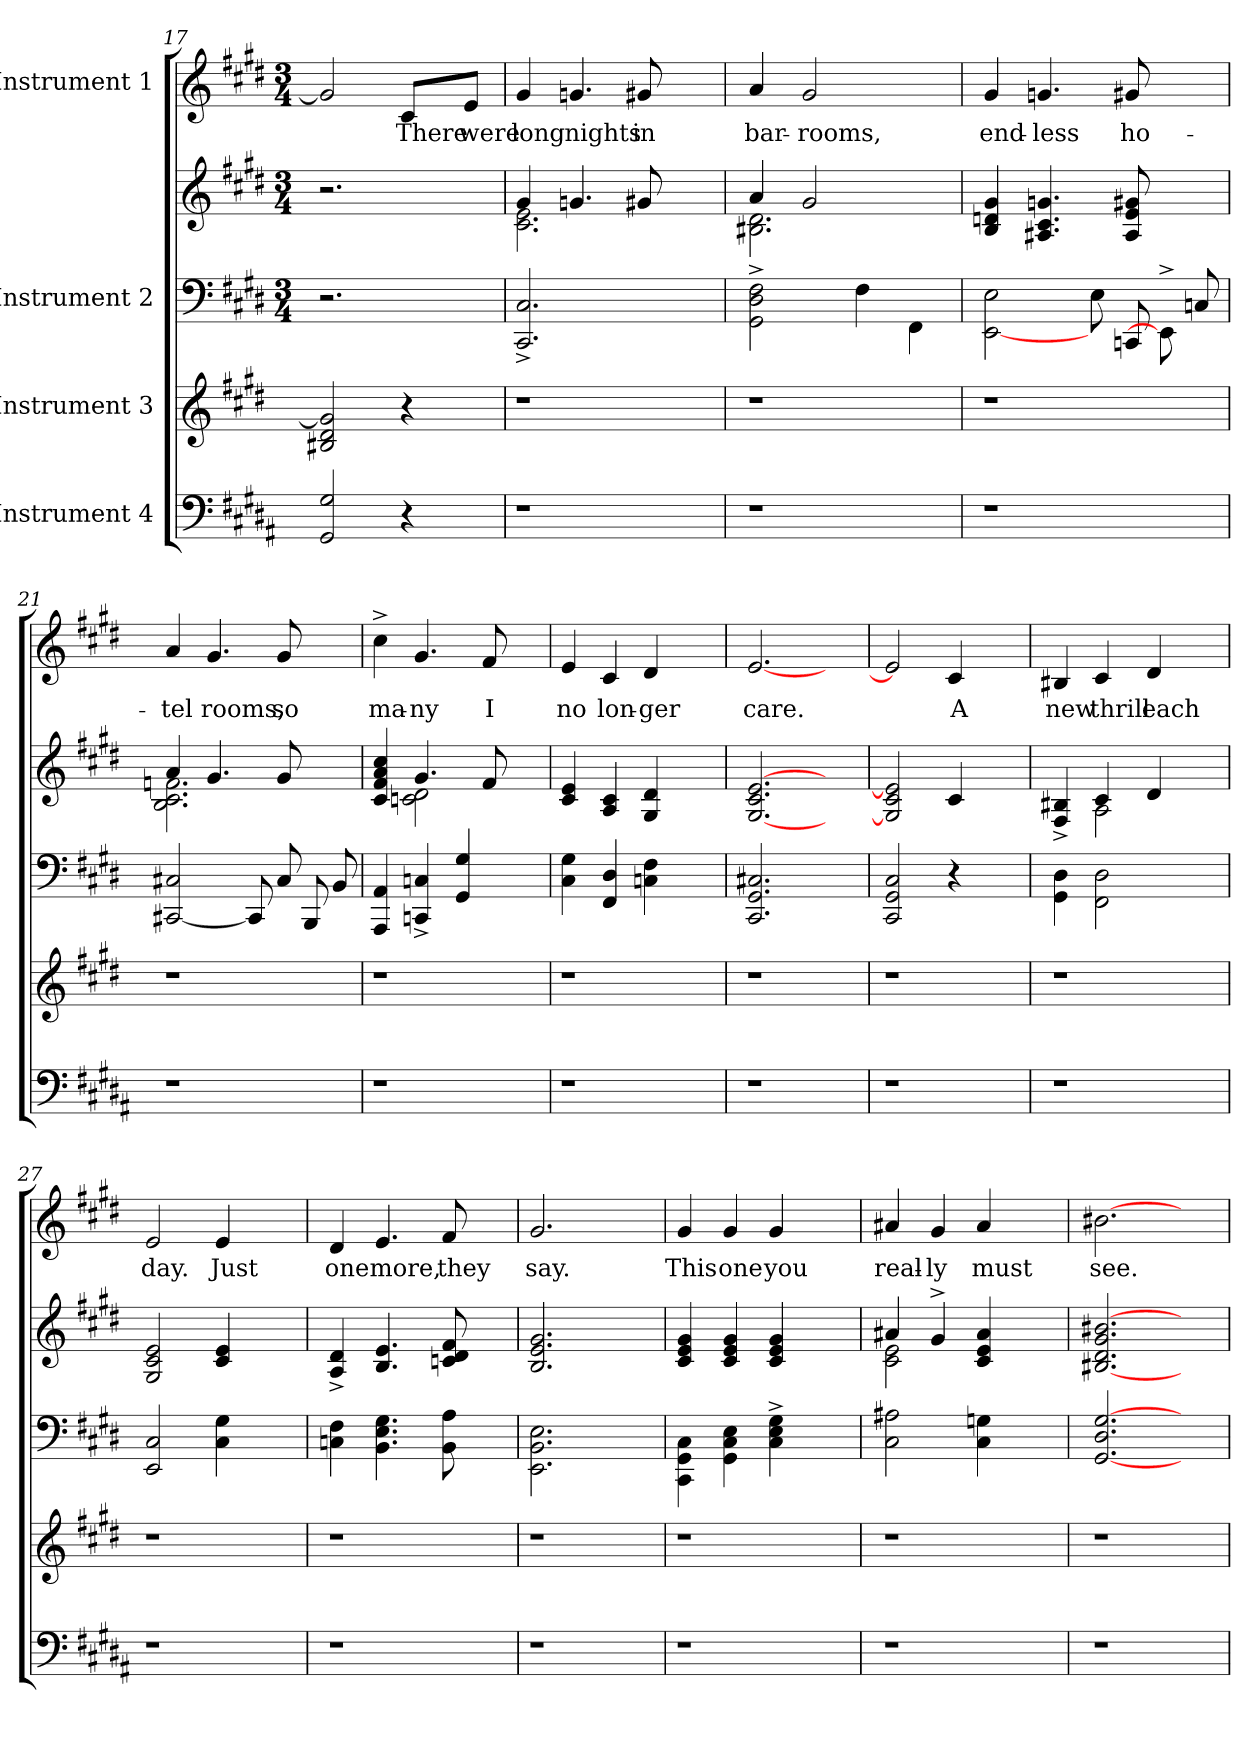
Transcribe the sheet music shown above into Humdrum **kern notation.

**kern	**kern	**kern	**kern	**kern	**text
*part4	*part3	*part2	*part2	*part1	*part1
*staff5	*staff4	*staff3	*staff2	*staff1	*staff1
*I"Instrument 4	*I"Instrument 3	*I"Instrument 2	*	*I"Instrument 1	*
*clefF4	*clefG2	*clefF4	*clefG2	*clefG2	*
*ITrd-3c-5	*	*	*	*	*
*k[f#c#g#d#]	*k[f#c#g#d#]	*k[f#c#g#d#]	*k[f#c#g#d#]	*k[f#c#g#d#]	*
*E:	*E:	*E:	*E:	*E:	*
*	*	*M3/4	*M3/4	*M3/4	*
=17	=17	=17	=17	=17	=17
2c#/ 2C#/	2g#/] 2d#/ 2B#X/	2.r	2.r	2g#/]	.
!	!	!	!	!	!LO:LY:b
4r	4r	.	.	8c#/L	There
!	!	!	!	!	!LO:LY:b
.	.	.	.	8e/J	were
!!LO:PB:g=z
=18	=18	=18	=18	=18	=18
*	*	*	*^	*	*
!	!	!	!	!	!	!LO:LY:b
1r	1r	2.CC#/^> 2.C#/^>	4g#/	2.c#\ 2.e\	4g#/	long
!	!	!	!	!	!	!LO:LY:b:cj
.	.	.	4.gn/	.	4.gn/	nights
!	!	!	!	!	!	!LO:LY:b:rj
.	.	.	8g#X/	.	8g#X/	in
.	.	4ryy	4ryy	4ryy	4ryy	.
=19	=19	=19	=19	=19	=19	=19
!	!	!	!	!	!	!LO:LY:b
1r	1r	2GG#\^> 2D#\^> 2F#\^>	4a/	2.d#\ 2.B#X\	4a/	bar-
!	!	!	!	!	!	!LO:LY:b:cj
.	.	.	2g#/	.	2g#/	-rooms,
.	.	4F#\	.	.	.	.
.	.	4FF#\	4ryy	4ryy	4ryy	.
=20	=20	=20	=20	=20	=20	=20
!	!	!	!	!	!	!LO:LY:b
*	*	*	*v	*v	*	*
1r	1r	2E\ [<2EE\	4dn/ 4B/ 4g#/	4g#/	end-
!	!	!	!	!	!LO:LY:b:rj
.	.	.	4.gn/ 4.c#/ 4.A#X/	4.gn/	-less
.	.	8E\	.	.	.
!	!	!	!	!	!LO:LY:b:rj
.	.	8CCn/	8g#X/ 8e/ 8A#/	8g#X/	ho-
.	.	8EE^>\]	4ryy	4ryy	.
.	.	8Cn/	.	.	.
=21	=21	=21	=21	=21	=21
*	*	*	*^	*	*
!	!	!	!	!	!	!LO:LY:b:cj
1r	1r	2C#X/ [<2CC#X/	4a/	2.B\ 2.fn\ 2.c#\	4a/	-tel
!	!	!	!	!	!	!LO:LY:b
.	.	.	4.g#/	.	4.g#/	rooms,
.	.	8CC#/]	.	.	.	.
!	!	!	!	!	!	!LO:LY:b:cj
.	.	8C#/	8g#/	.	8g#/	so
.	.	8BBB/	4ryy	4ryy	4ryy	.
.	.	8BB/	.	.	.	.
=22	=22	=22	=22	=22	=22	=22
!	!	!	!	!	!	!LO:LY:b
1r	1r	4AA/ 4AAA/	4cc#/ 4a/ 4f#/ 4c#/	4ryy	4cc#^<\	ma-
!	!	!	!	!	!	!LO:LY:b
.	.	4CCn/^> 4Cn/^>	4.g#/	2cn\ 2d#\	4.g#/	-ny
.	.	4GG#/ 4G#/	.	.	.	.
!	!	!	!	!	!	!LO:LY:b:rj
.	.	.	8f#/	.	8f#/	I
.	.	4ryy	4ryy	4ryy	4ryy	.
!!LO:LB:g=z
=23	=23	=23	=23	=23	=23	=23
!	!	!	!	!	!	!LO:LY:b
*	*	*	*v	*v	*	*
1r	1r	4C#\ 4G#\	4c#/ 4e/	4e/	no
!	!	!	!	!	!LO:LY:b
.	.	4FF#/ 4D#/	4A/ 4c#/	4c#/	lon-
!	!	!	!	!	!LO:LY:b
.	.	4Cn\ 4F#\	4d#/ 4G#/	4d#/	-ger
.	.	4ryy	4ryy	4ryy	.
=24	=24	=24	=24	=24	=24
!	!	!	!	!	!LO:LY:b
1r	1r	2.C#X/ 2.GG#/ 2.CC#/	2.c#/ [<2.G#/ [>2.e/	[<2.e/	care.
.	.	4ryy	4ryy	4ryy	.
=25	=25	=25	=25	=25	=25
1r	1r	2CC#/ 2C#/ 2GG#/	2c#/ 2G#/] 2e/]	2e/]	.
!	!	!	!	!	!LO:LY:b:cj
.	.	4r	4c#/	4c#/	A
.	.	4ryy	4ryy	4ryy	.
=26	=26	=26	=26	=26	=26
*	*	*	*^	*	*
!	!	!	!	!	!	!LO:LY:b:cj
1r	1r	4D#\ 4GG#\	4F#/^> 4B#X/^>	4ryy	4B#X/	new
!	!	!	!	!	!	!LO:LY:b
.	.	2FF#\ 2D#\	4c#/	2A\	4c#/	thrill
!	!	!	!	!	!	!LO:LY:b
.	.	.	4d#/	.	4d#/	each
.	.	4ryy	4ryy	4ryy	4ryy	.
=27	=27	=27	=27	=27	=27	=27
!	!	!	!	!	!	!LO:LY:b
*	*	*	*v	*v	*	*
1r	1r	2EE/ 2C#/	2c#/ 2G#/ 2e/	2e/	day.
!	!	!	!	!	!LO:LY:b
.	.	4G#\ 4C#\	4c#/ 4e/	4e/	Just
.	.	4ryy	4ryy	4ryy	.
!!LO:LB:g=z
=28	=28	=28	=28	=28	=28
!	!	!	!	!	!LO:LY:b
1r	1r	4Cn\ 4F#\	4A/^> 4d#/^>	4d#/	one
!	!	!	!	!	!LO:LY:b
.	.	4.BB\ 4.E\ 4.G#\	4.B/ 4.e/	4.e/	more,
!	!	!	!	!	!LO:LY:b
.	.	8A\ 8BB\	8cn/ 8f#/ 8d#/	8f#/	they
.	.	4ryy	4ryy	4ryy	.
=29	=29	=29	=29	=29	=29
!	!	!	!	!	!LO:LY:b
1r	1r	2.E\ 2.BB\ 2.EE\	2.e/ 2.B/ 2.g#/	2.g#/	say.
.	.	4ryy	4ryy	4ryy	.
=30	=30	=30	=30	=30	=30
!	!	!	!	!	!LO:LY:b
1r	1r	4CC#\ 4GG#\ 4C#\	4g#/ 4e/ 4c#/	4g#/	This
!	!	!	!	!	!LO:LY:b
.	.	4E\ 4C#\ 4GG#\	4g#/ 4c#/ 4e/	4g#/	one
!	!	!	!	!	!LO:LY:b
.	.	4G#\^< 4E\^< 4C#\^<	4e/ 4g#/ 4c#/	4g#/	you
.	.	4ryy	4ryy	4ryy	.
=31	=31	=31	=31	=31	=31
*	*	*	*^	*	*
!	!	!	!	!	!	!LO:LY:b:cj
1r	1r	2C#\ 2A#X\	4a#X/	2c#\ 2e\	4a#X/	real-
!	!	!	!	!	!	!LO:LY:b:rj
.	.	.	4g#^>/	.	4g#/	-ly
!	!	!	!	!	!	!LO:LY:b
.	.	4Gn\ 4C#\	4a#/ 4e/ 4c#/	4ryy	4a#/	must
.	.	4ryy	4ryy	4ryy	4ryy	.
=32	=32	=32	=32	=32	=32	=32
!	!	!	!	!	!	!LO:LY:b:cj
*	*	*	*v	*v	*	*
1r	1r	[<2.GG#/ [>2.G#/ 2.D#/	2.g#/ 2.d#/ [>2.b#X/ [<2.B#X/	[>2.b#X\	see.
.	.	4ryy	4ryy	4ryy	.
=	=	=	=	=	=
*-	*-	*-	*-	*-	*-
